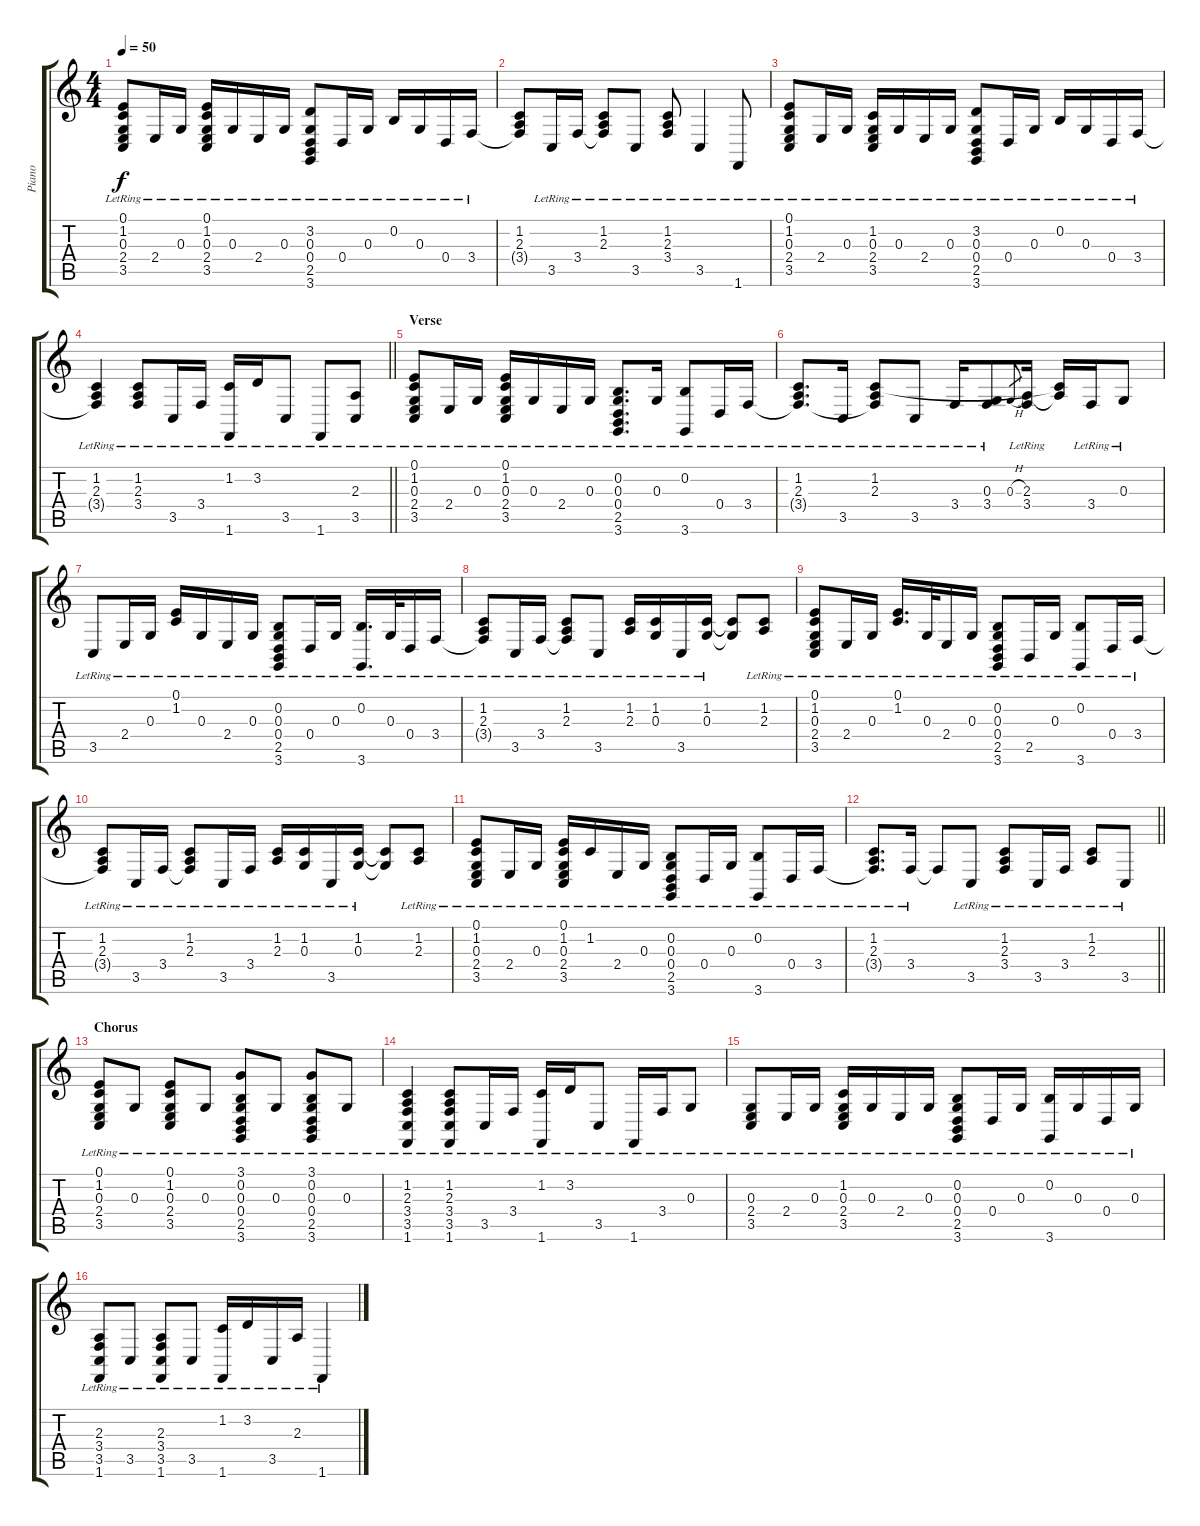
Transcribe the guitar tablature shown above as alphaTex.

\track ("Piano" "Piano") {instrument acousticgrandpiano}
\staff {score tabs}
\tuning (E4 B3 G3 D3 A2 E2) {hide}
\ts (4 4)
\tempo 50
\clef g2
\ks c
(0.1{lr} 1.2{lr} 0.3{lr} 2.4{lr} 3.5{lr}).8{dy f} 2.4{lr}.16 0.3{lr}.16 (0.1{lr} 1.2{lr} 0.3{lr} 2.4{lr} 3.5{lr}).16 0.3{lr}.16 2.4{lr}.16 0.3{lr}.16 (3.2{lr} 0.3{lr} 0.4{lr} 2.5{lr} 3.6{lr}).8 0.4{lr}.16 0.3{lr}.16 0.2{lr}.16 0.3{lr}.16 0.4{lr}.16 3.4{lr}.16 |
(1.2 2.3 3.4{t}).8 3.5{lr}.16 3.4{lr}.16 (1.2{lr} 2.3{lr} 3.4{t}).8 3.5{lr}.8 (1.2{lr} 2.3{lr} 3.4{lr}).8 3.5{lr}.4 1.6{lr}.8 |
(0.1{lr} 1.2{lr} 0.3{lr} 2.4{lr} 3.5{lr}).8 2.4{lr}.16 0.3{lr}.16 (1.2{lr} 0.3{lr} 2.4{lr} 3.5{lr}).16 0.3{lr}.16 2.4{lr}.16 0.3{lr}.16 (3.2{lr} 0.3{lr} 0.4{lr} 2.5{lr} 3.6{lr}).8 0.4{lr}.16 0.3{lr}.16 0.2{lr}.16 0.3{lr}.16 0.4{lr}.16 3.4{lr}.16 |
\barLineRight lightlight
(1.2{lr} 2.3{lr} 3.4{t}).4 (1.2{lr} 2.3{lr} 3.4{lr}).8 3.5{lr}.16 3.4{lr}.16 (1.2{lr} 1.6{lr}).16 3.2{lr}.16 3.5{lr}.8 1.6{lr}.8 (2.3{lr} 3.5{lr}).8 |
\section ("" "Verse")
(0.1{lr} 1.2{lr} 0.3{lr} 2.4{lr} 3.5{lr}).8 2.4{lr}.16 0.3{lr}.16 (0.1{lr} 1.2{lr} 0.3{lr} 2.4{lr} 3.5{lr}).16 0.3{lr}.16 2.4{lr}.16 0.3{lr}.16 (0.2{lr} 0.3{lr} 0.4{lr} 2.5{lr} 3.6{lr}).8{d} 0.3{lr}.16 (0.2{lr} 3.6{lr}).8 0.4{lr}.16 3.4{lr}.16 |
(1.2{lr} 2.3{lr} 3.4{t}).8{d} 3.5{lr}.16 (1.2{lr} 2.3{lr} 3.4{t}).8 3.5{lr}.8 3.4{lr}.16 (0.3{lr} 3.4{lr}).8 0.3{h}.8{gr} (2.3{lr} 3.4{lr}).16 (1.2{t} 2.3{t}).16 3.4{lr}.16 0.3{lr}.8 |
3.5{lr}.8 2.4{lr}.16 0.3{lr}.16 (0.1{lr} 1.2{lr}).16 0.3{lr}.16 2.4{lr}.16 0.3{lr}.16 (0.2{lr} 0.3{lr} 0.4{lr} 2.5{lr} 3.6{lr}).8 0.4{lr}.16 0.3{lr}.16 (0.2{lr} 3.6{lr}).16{d} 0.3{lr}.32 0.4{lr}.16 3.4{lr}.16 |
(1.2{lr} 2.3{lr} 3.4{t}).8 3.5{lr}.16 3.4{lr}.16 (1.2{lr} 2.3{lr} 3.4{t}).8 3.5{lr}.8 (1.2{lr} 2.3{lr}).16 (1.2{lr} 0.3{lr}).16 3.5{lr}.16 (1.2{lr} 0.3{lr}).16 (1.2{t} 0.3{t}).8 (1.2{lr} 2.3{lr}).8 |
(0.1{lr} 1.2{lr} 0.3{lr} 2.4{lr} 3.5{lr}).8 2.4{lr}.16 0.3{lr}.16 (0.1{lr} 1.2{lr}).16{d} 0.3{lr}.32 2.4{lr}.16 0.3{lr}.16 (0.2{lr} 0.3{lr} 0.4{lr} 2.5{lr} 3.6{lr}).8 2.5{lr}.16 0.3{lr}.16 (0.2{lr} 3.6{lr}).8 0.4{lr}.16 3.4{lr}.16 |
(1.2{lr} 2.3{lr} 3.4{t}).8 3.5{lr}.16 3.4{lr}.16 (1.2{lr} 2.3{lr} 3.4{t}).8 3.5{lr}.16 3.4{lr}.16 (1.2{lr} 2.3{lr}).16 (1.2{lr} 0.3{lr}).16 3.5{lr}.16 (1.2{lr} 0.3{lr}).16 (1.2{t} 0.3{t}).8 (1.2{lr} 2.3{lr}).8 |
(0.1{lr} 1.2{lr} 0.3{lr} 2.4{lr} 3.5{lr}).8 2.4{lr}.16 0.3{lr}.16 (0.1{lr} 1.2{lr} 0.3{lr} 2.4{lr} 3.5{lr}).16 1.2{lr}.16 2.4{lr}.16 0.3{lr}.16 (0.2{lr} 0.3{lr} 0.4{lr} 2.5{lr} 3.6{lr}).8 0.4{lr}.16 0.3{lr}.16 (0.2{lr} 3.6{lr}).8 0.4{lr}.16 3.4{lr}.16 |
\barLineRight lightlight
(1.2{lr} 2.3{lr} 3.4{t}).8{d} 3.4{lr}.16 3.4{t}.8 3.5{lr}.8 (1.2{lr} 2.3{lr} 3.4{lr}).8 3.5{lr}.16 3.4{lr}.16 (1.2{lr} 2.3{lr}).8 3.5{lr}.8 |
\section ("" "Chorus")
(0.1{lr} 1.2{lr} 0.3{lr} 2.4{lr} 3.5{lr}).8 0.3{lr}.8 (0.1{lr} 1.2{lr} 0.3{lr} 2.4{lr} 3.5{lr}).8 0.3{lr}.8 (3.1{lr} 0.2{lr} 0.3{lr} 0.4{lr} 2.5{lr} 3.6{lr}).8 0.3{lr}.8 (3.1{lr} 0.2{lr} 0.3{lr} 0.4{lr} 2.5{lr} 3.6{lr}).8 0.3{lr}.8 |
(1.2{lr} 2.3{lr} 3.4{lr} 3.5{lr} 1.6{lr}).4 (1.2{lr} 2.3{lr} 3.4{lr} 3.5{lr} 1.6{lr}).8 3.5{lr}.16 3.4{lr}.16 (1.2{lr} 1.6{lr}).16 3.2{lr}.16 3.5{lr}.8 1.6{lr}.16 3.4{lr}.16 0.3{lr}.8 |
(0.3{lr} 2.4{lr} 3.5{lr}).8 2.4{lr}.16 0.3{lr}.16 (1.2{lr} 0.3{lr} 2.4{lr} 3.5{lr}).16 0.3{lr}.16 2.4{lr}.16 0.3{lr}.16 (0.2{lr} 0.3{lr} 0.4{lr} 2.5{lr} 3.6{lr}).8 0.4{lr}.16 0.3{lr}.16 (0.2{lr} 3.6{lr}).16 0.3{lr}.16 0.4{lr}.16 0.3{lr}.16 |
(2.3{lr} 3.4{lr} 3.5{lr} 1.6{lr}).8 3.5{lr}.8 (2.3{lr} 3.4{lr} 3.5{lr} 1.6{lr}).8 3.5{lr}.8 (1.2{lr} 1.6{lr}).16 3.2{lr}.16 3.5{lr}.16 2.3{lr}.16 1.6{lr}.4
